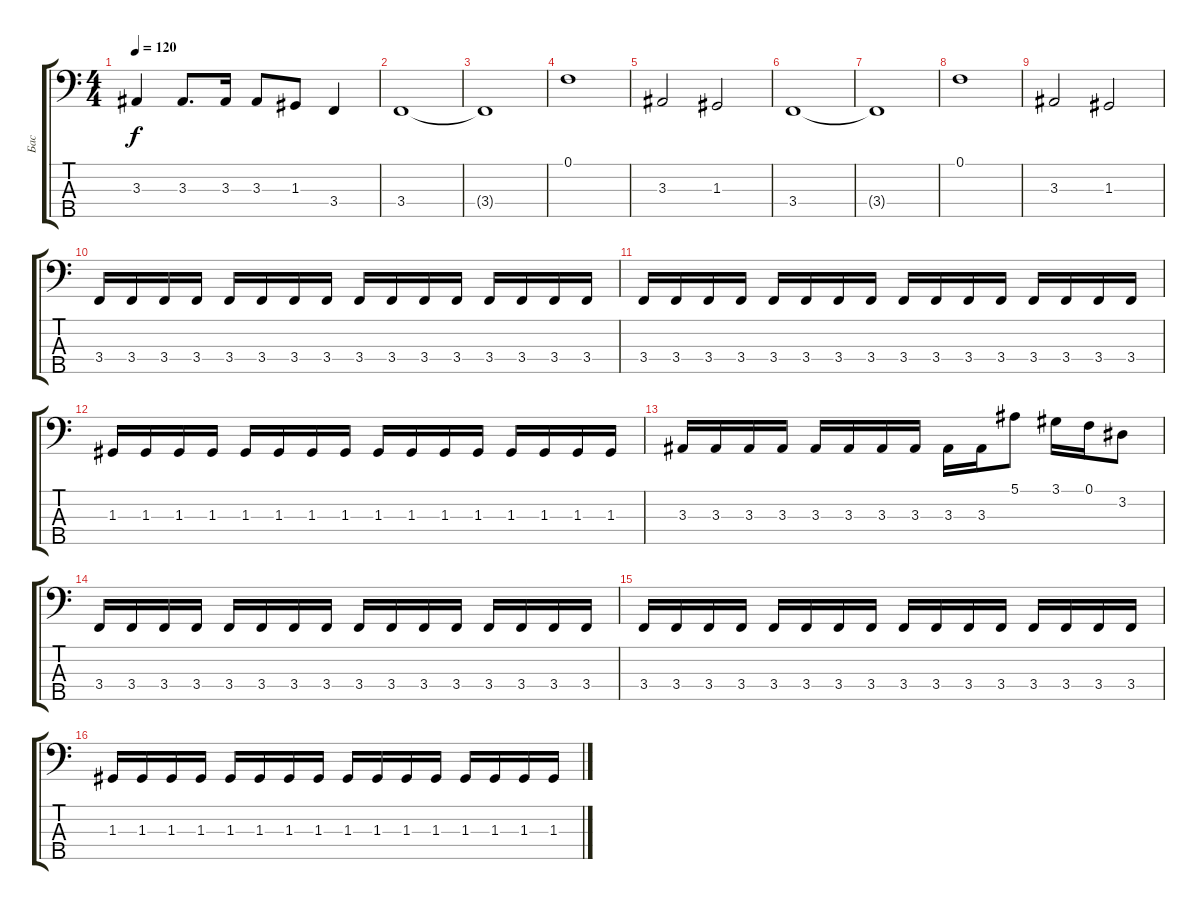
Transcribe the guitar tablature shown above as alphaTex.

\track ("Бас" "Бас") {instrument electricbassfinger}
\staff {score tabs}
\tuning (F2 C2 G1 D1 A0) {hide}
\ts (4 4)
\tempo 120
\clef f4
\ks c
3.3.4{dy f} 3.3.8{d} 3.3.16 3.3.8 1.3.8 3.4.4 |
3.4.1 |
3.4{t}.1 |
0.1.1 |
3.3.2 1.3.2 |
3.4.1 |
3.4{t}.1 |
0.1.1 |
3.3.2 1.3.2 |
3.4.16 3.4.16 3.4.16 3.4.16 3.4.16 3.4.16 3.4.16 3.4.16 3.4.16 3.4.16 3.4.16 3.4.16 3.4.16 3.4.16 3.4.16 3.4.16 |
3.4.16 3.4.16 3.4.16 3.4.16 3.4.16 3.4.16 3.4.16 3.4.16 3.4.16 3.4.16 3.4.16 3.4.16 3.4.16 3.4.16 3.4.16 3.4.16 |
1.3.16 1.3.16 1.3.16 1.3.16 1.3.16 1.3.16 1.3.16 1.3.16 1.3.16 1.3.16 1.3.16 1.3.16 1.3.16 1.3.16 1.3.16 1.3.16 |
3.3.16 3.3.16 3.3.16 3.3.16 3.3.16 3.3.16 3.3.16 3.3.16 3.3.16 3.3.16 5.1.8 3.1.16 0.1.16 3.2.8 |
3.4.16 3.4.16 3.4.16 3.4.16 3.4.16 3.4.16 3.4.16 3.4.16 3.4.16 3.4.16 3.4.16 3.4.16 3.4.16 3.4.16 3.4.16 3.4.16 |
3.4.16 3.4.16 3.4.16 3.4.16 3.4.16 3.4.16 3.4.16 3.4.16 3.4.16 3.4.16 3.4.16 3.4.16 3.4.16 3.4.16 3.4.16 3.4.16 |
1.3.16 1.3.16 1.3.16 1.3.16 1.3.16 1.3.16 1.3.16 1.3.16 1.3.16 1.3.16 1.3.16 1.3.16 1.3.16 1.3.16 1.3.16 1.3.16
